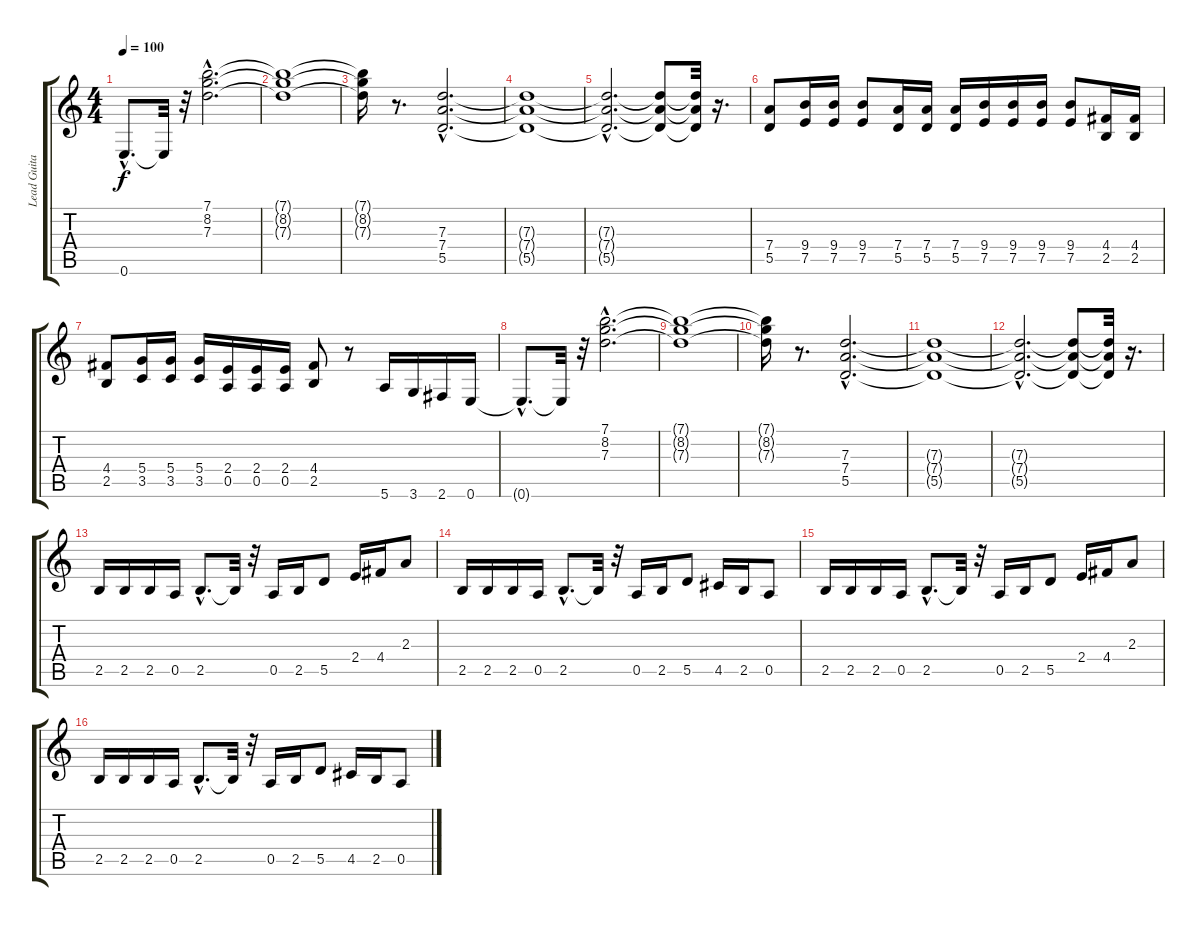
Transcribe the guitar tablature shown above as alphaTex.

\track ("Lead Guitar" "Lead Guita") {instrument distortionguitar}
\staff {score tabs}
\tuning (E4 B3 G3 D3 A2 E2) {hide}
\ts (4 4)
\tempo 100
\clef g2
\ks c
0.6{hac t}.8{d dy f} 0.6{t}.32 r.32 (7.1{hac} 8.2{hac} 7.3{hac}).2{d} |
(7.1{t} 8.2{t} 7.3{t}).1 |
(7.1{t} 8.2{t} 7.3{t}).16 r.8{d} (7.3{hac} 7.4{hac} 5.5{hac}).2{d} |
(7.3{t} 7.4{t} 5.5{t}).1 |
(7.3{hac t} 7.4{hac t} 5.5{hac t}).2{d} (7.3{t} 7.4{t} 5.5{t}).8 (7.3{t} 7.4{t} 5.5{t}).32 r.16{d} |
(7.4 5.5).8 (9.4 7.5).16{instrument electricguitarmuted} (9.4 7.5).16 (9.4 7.5).8{instrument distortionguitar} (7.4 5.5).16{instrument electricguitarmuted} (7.4 5.5).16 (7.4 5.5).16{instrument distortionguitar} (9.4 7.5).16 (9.4 7.5).16{instrument electricguitarmuted} (9.4 7.5).16 (9.4 7.5).8{instrument distortionguitar} (4.4 2.5).16{instrument electricguitarmuted} (4.4 2.5).16 |
(4.4 2.5).8{instrument distortionguitar} (5.4 3.5).16{instrument electricguitarmuted} (5.4 3.5).16 (5.4 3.5).16{instrument distortionguitar} (2.4 0.5).16 (2.4 0.5).16 (2.4 0.5).16 (4.4 2.5).8 r.8 5.6.16 3.6.16 2.6.16 0.6.16 |
0.6{hac t}.8{d} 0.6{t}.32 r.32 (7.1{hac} 8.2{hac} 7.3{hac}).2{d} |
(7.1{t} 8.2{t} 7.3{t}).1 |
(7.1{t} 8.2{t} 7.3{t}).16 r.8{d} (7.3{hac} 7.4{hac} 5.5{hac}).2{d} |
(7.3{t} 7.4{t} 5.5{t}).1 |
(7.3{hac t} 7.4{hac t} 5.5{hac t}).2{d} (7.3{t} 7.4{t} 5.5{t}).8 (7.3{t} 7.4{t} 5.5{t}).32 r.16{d} |
2.5.16 2.5.16 2.5.16 0.5.16 2.5{hac}.8{d} 2.5{t}.32 r.32 0.5.16 2.5.16 5.5.8 2.4.16 4.4.16 2.3.8 |
2.5.16 2.5.16 2.5.16 0.5.16 2.5{hac}.8{d} 2.5{t}.32 r.32 0.5.16 2.5.16 5.5.8 4.5.16 2.5.16 0.5.8 |
2.5.16 2.5.16 2.5.16 0.5.16 2.5{hac}.8{d} 2.5{t}.32 r.32 0.5.16 2.5.16 5.5.8 2.4.16 4.4.16 2.3.8 |
2.5.16 2.5.16 2.5.16 0.5.16 2.5{hac}.8{d} 2.5{t}.32 r.32 0.5.16 2.5.16 5.5.8 4.5.16 2.5.16 0.5.8
